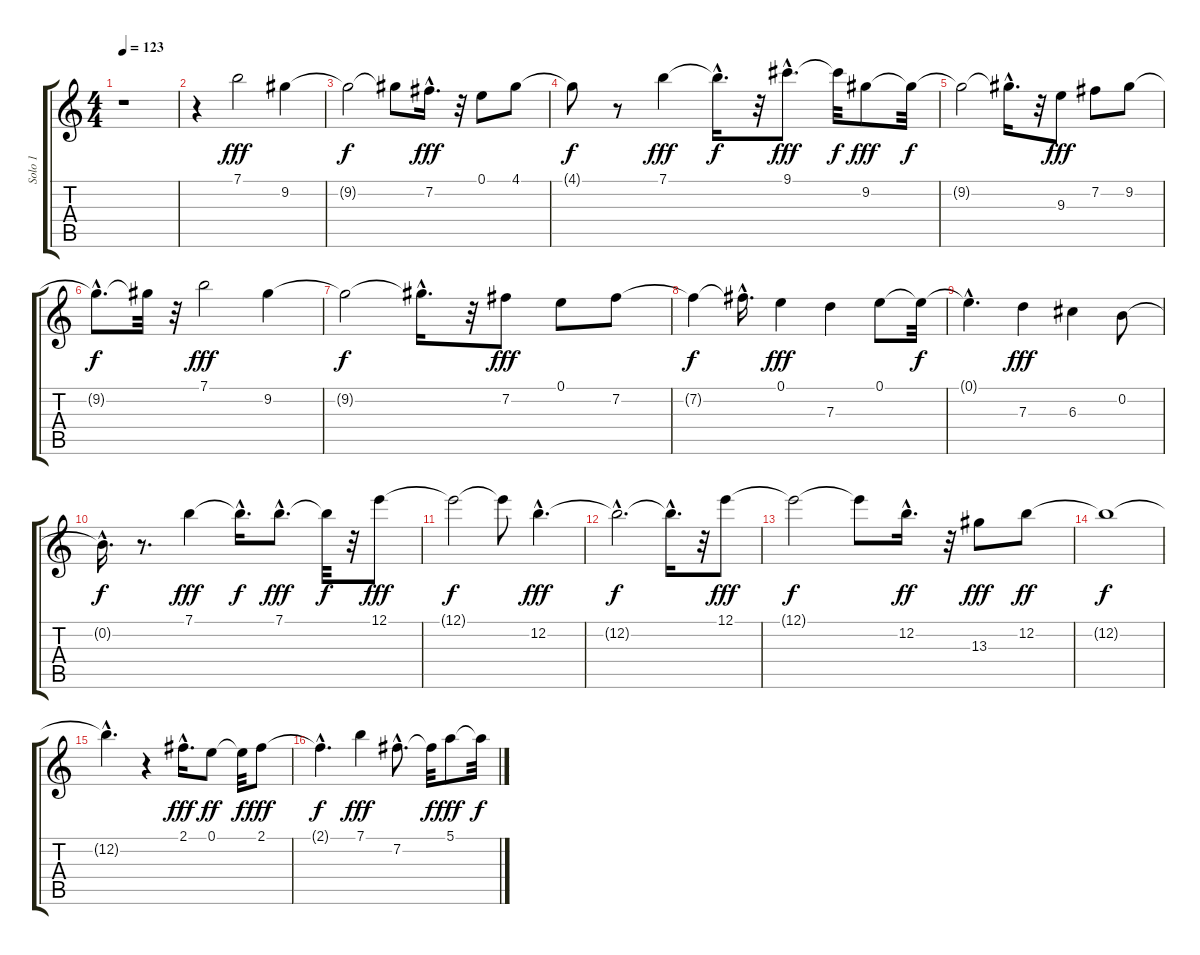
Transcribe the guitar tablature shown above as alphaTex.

\track ("Solo 1" "Solo 1") {instrument acousticguitarsteel}
\staff {score tabs}
\tuning (E4 B3 G3 D3 A2 E2) {hide}
\ts (4 4)
\tempo 123
\clef g2
\ks c
r.1{dy fff} |
r.4 7.1.2 9.2.4 |
9.2{t}.2{dy f} 9.2{t}.8 7.2{hac}.16{d dy fff} r.32 0.1.8 4.1.8 |
4.1{t}.8{dy f} r.8 7.1.4{dy fff} 7.1{hac t}.16{d dy f} r.32 9.1{hac}.8{d dy fff} 9.1{t}.32{dy f} 9.2.8{dy fff} 9.2{t}.32{dy f} |
9.2{t}.2 9.2{hac t}.16{d} r.32 9.3.8{dy fff} 7.2.8 9.2.8 |
9.2{hac t}.8{d dy f} 9.2{t}.32 r.32 7.1.2{dy fff} 9.2.4 |
9.2{t}.2{dy f} 9.2{hac t}.16{d} r.32 7.2.8{dy fff} 0.1.8 7.2.8 |
7.2{t}.4{dy f} 7.2{hac t}.16{d} 0.1.4{dy fff} 7.3.4 0.1.8 0.1{t}.32{dy f} |
0.1{hac t}.4{d} 7.3.4{dy fff} 6.3.4 0.2.8 |
0.2{hac t}.16{d dy f} r.8{d} 7.1.4{dy fff} 7.1{hac t}.16{d dy f} 7.1{hac}.8{d dy fff} 7.1{t}.32{dy f} r.32 12.1.8{dy fff} |
12.1{t}.2{dy f} 12.1{t}.8 12.2{hac}.4{d dy fff} |
12.2{hac t}.2{d dy f} 12.2{hac t}.16{d} r.32 12.1.8{dy fff} |
12.1{t}.2{dy f} 12.1{t}.8 12.2{hac}.16{d dy ff} r.32 13.3.8{dy fff} 12.2.8{dy ff} |
12.2{t}.1{dy f} |
12.2{hac t}.4{d} r.4 2.1{hac}.16{d dy fff} 0.1.8{dy ff} 0.1{t}.32{dy f} 2.1.8{dy fff} |
2.1{hac t}.4{d dy f} 7.1.4{dy fff} 7.2{hac}.8{d} 7.2{t}.32{dy f} 5.1.8{dy fff} 5.1{t}.32{dy f}
